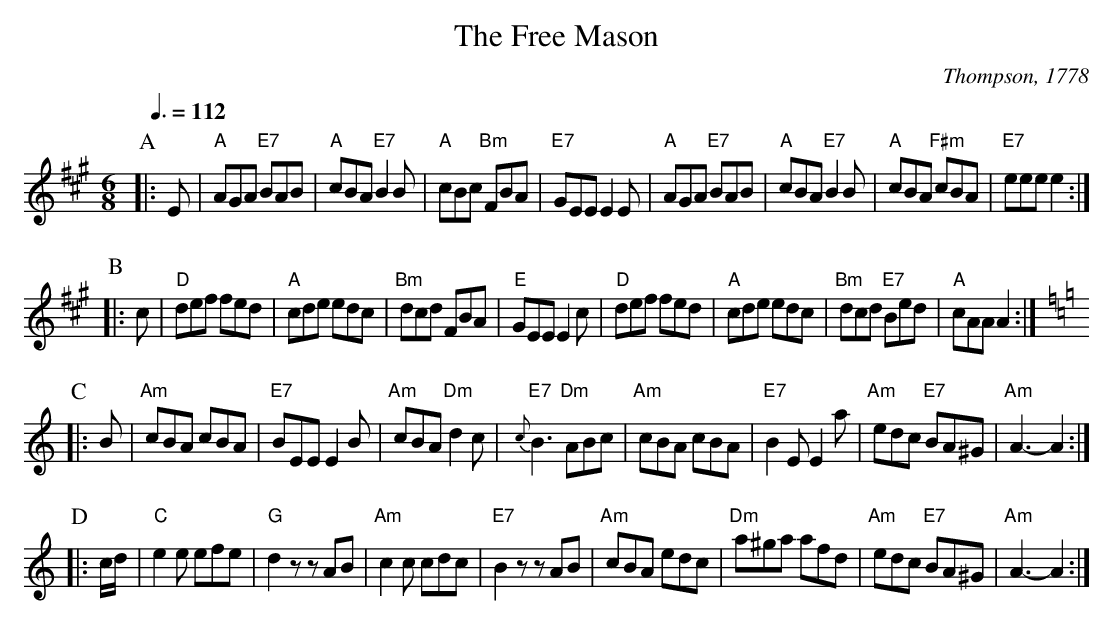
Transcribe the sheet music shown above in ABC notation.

X:1
T:The Free Mason
C:Thompson, 1778
Q:3/8=112
M:6/8
L:1/8
K:A
P:A
|: E | "A"AGA "E7"BAB | "A"cBA "E7"B2B | "A"cBc "Bm"FBA | "E7"GEE E2E |\
"A"AGA "E7"BAB | "A"cBA "E7"B2B | "A"cBA "F#m"cBA | "E7"eee e2 :|
P:B
|: c | "D"def fed | "A"cde edc | "Bm"dcd FBA | "E"GEE E2c |\
"D"def fed | "A"cde edc | "Bm"dcd "E7"Bed | "A"cAA A2 :|
K:C
P:C
|: B | "Am"cBA cBA | "E7"BEE E2B | "Am"cBA "Dm"d2c | "E7"{c}B3 "Dm"ABc |\
"Am"cBA cBA | "E7"B2E E2a | "Am"edc "E7"BA^G | "Am"A3- A2 :|
P:D
|: c/d/ | "C"e2e efe | "G"d2z zAB | "Am"c2c cdc | "E7"B2z zAB |\
"Am"cBA edc | "Dm"a^ga afd | "Am"edc "E7"BA^G | "Am"A3- A2 :|
